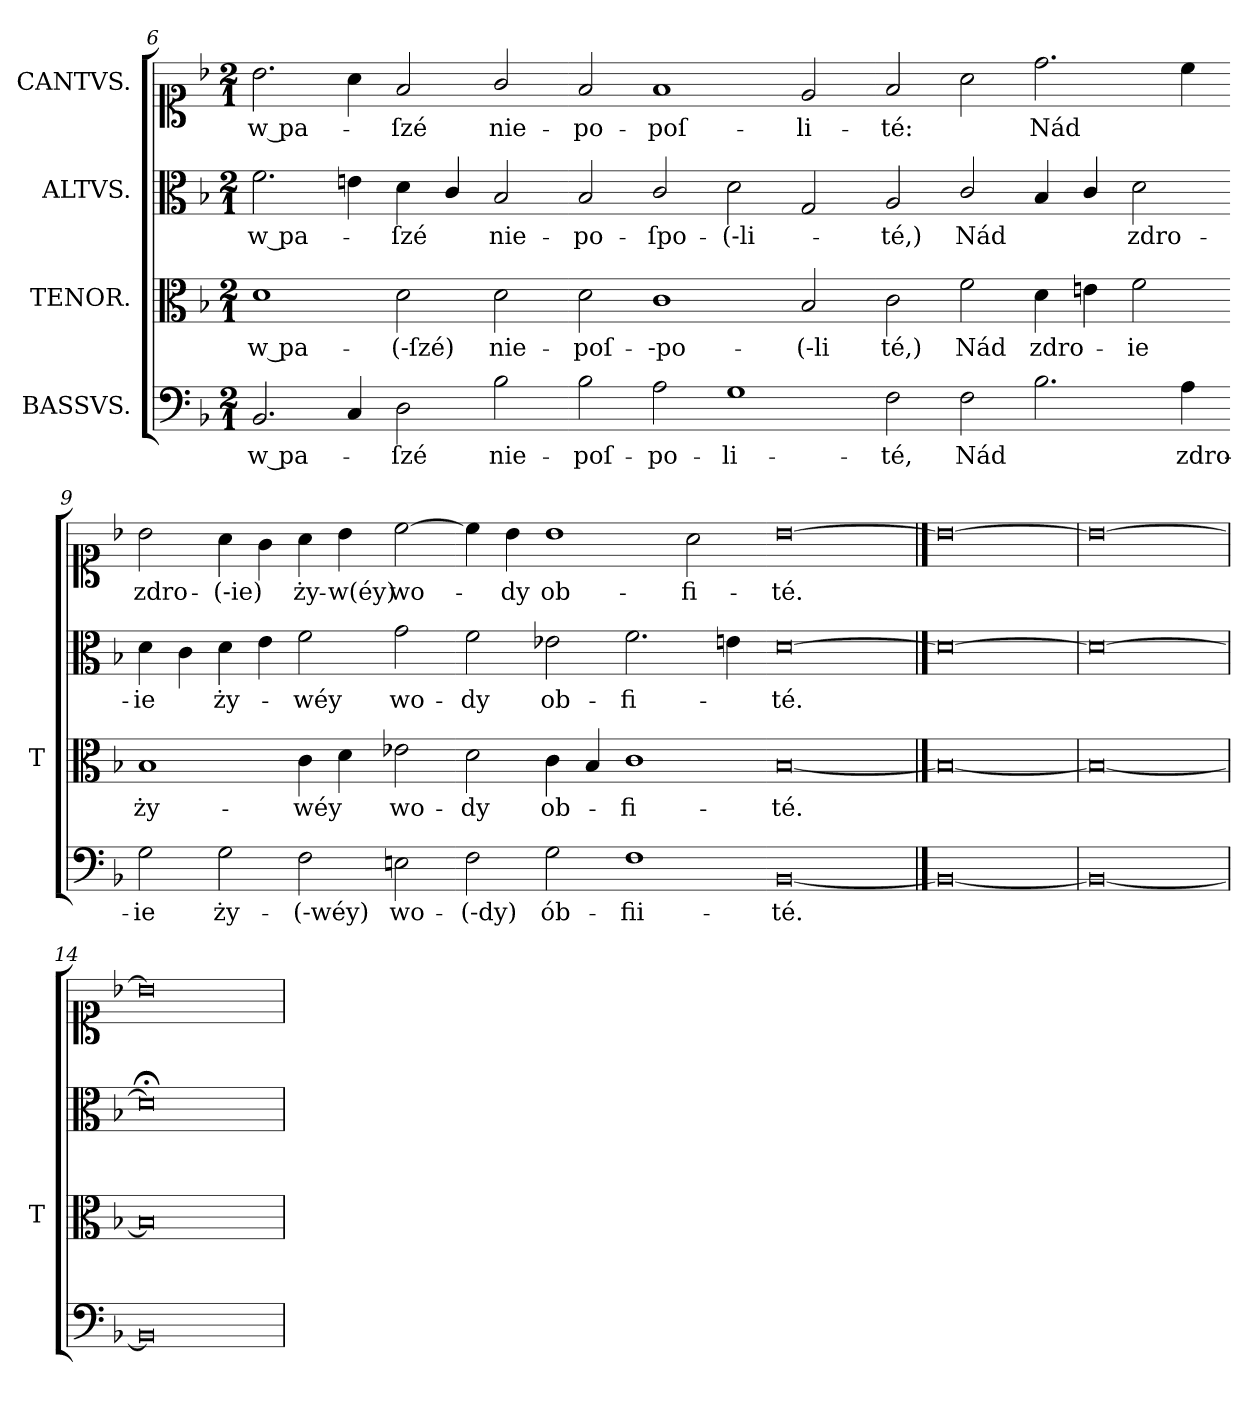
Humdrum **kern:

**kern	**text	**kern	**text	**kern	**text	**kern	**text
*part4	*part4	*part3	*part3	*part2	*part2	*part1	*part1
*staff4	*staff4	*staff3	*staff3	*staff2	*staff2	*staff1	*staff1
*I"BASSVS.	*	*I"TENOR.	*	*I"ALTVS.	*	*I"CANTVS.	*
*	*	*I'T	*	*	*	*	*
*clefF4	*	*clefC3	*	*clefC3	*	*clefC1	*
*k[b-]	*	*k[b-]	*	*k[b-]	*	*k[b-]	*
*M2/1	*	*M2/1	*	*M2/1	*	*M2/1	*
=6	=6	=6	=6	=6	=6	=6	=6
2.BB-/	w pa-	1d\	w pa-	2.f\	w pa-	2.b-\	w pa-
4C/	.	.	.	4en\	.	4a\	.
2D\	-ſzé	2d\	(-ſzé)	4d\	-ſzé	2f/	-ſzé
.	.	.	.	4c/	.	.	.
2B-\	nie-	2d\	nie-	2B-/	nie-	2g/	nie-
=7-	=7-	=7-	=7-	=7-	=7-	=7-	=7-
2B-\	-poſ-	2d\	-poſ-	2B-/	-po-	2f/	-po-
2A\	-po-	1c\	--po-	2c/	-ſpo-	1f/	-poſ-
1G\	-li-	.	.	2d\	(-li-	.	.
.	.	2B-/	(-li	2G/	.	2e/	-li-
=8-	=8-	=8-	=8-	=8-	=8-	=8-	=8-
2F\	-té,	2c\	-té,)	2A/	-té,)	2f/	-té:
2F\	Nád	2f\	Nád	2c/	Nád	2a\	.
2.B-\	.	4d\	zdro-	4B-/	.	2.dd\	Nád
.	.	4en\	.	4c/	.	.	.
.	.	2f\	-ie	2d\	zdro-	.	.
4A\	zdro-	.	.	.	.	4cc\	.
=9-	=9-	=9-	=9-	=9-	=9-	=9-	=9-
2G\	-ie	1B-/	ży-	4d\	-ie	2b-\	zdro-
.	.	.	.	4c\	.	.	.
2G\	ży-	.	.	4d\	ży-	4a\	(-ie)
.	.	.	.	4e\	.	4g\	.
2F\	(-wéy)	4c\	-wéy	2f\	-wéy	4a\	ży-
.	.	4d\	.	.	.	4b-\	-w(éy)
2En\	wo-	2e-X\	wo-	2g\	wo-	[2cc\	wo-
=10-	=10-	=10-	=10-	=10-	=10-	=10-	=10-
2F\	(-dy)	2d\	-dy	2f\	-dy	4cc\]	.
.	.	.	.	.	.	4b-\	-dy
2G\	ób-	4c\	ob-	2e-X\	ob-	1b-\	ob-
.	.	4B-/	.	.	.	.	.
1F\	-fii-	1c\	-fi-	2.f\	-fi-	.	.
.	.	.	.	.	.	2a\	-fi-
.	.	.	.	4en\	.	.	.
=11-	=11-	=11-	=11-	=11-	=11-	=11-	=11-
[0BB-/	-té.	[0B-/	-té.	[0d\	-té.	[0b-\	-té.
==12	==12	==12	==12	==12	==12	==12	==12
0BB-/_	.	0B-/_	.	0d\_	.	0b-\_	.
=13	=13	=13	=13	=13	=13	=13	=13
0BB-/_	.	0B-/_	.	0d\_	.	0b-\_	.
=14	=14	=14	=14	=14	=14	=14	=14
0BB-/]	.	0B-/]	.	0d;<\]	.	0b-\]	.
=	=	=	=	=	=	=	=
*-	*-	*-	*-	*-	*-	*-	*-
